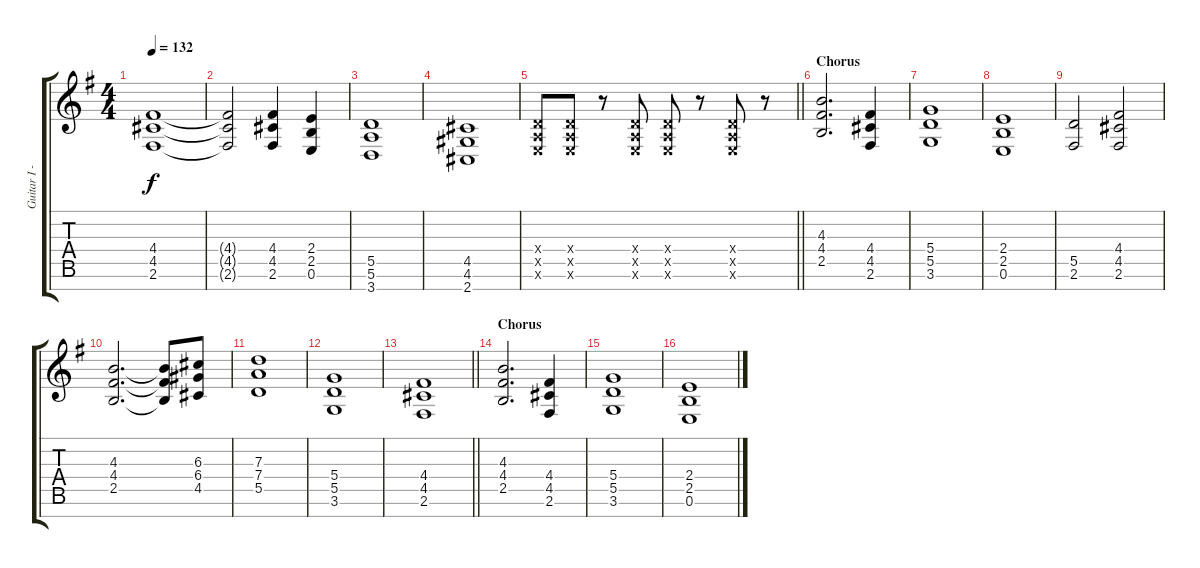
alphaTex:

\track ("Guitar I - Mark Jansen" "Guitar I -") {instrument distortionguitar}
\staff {score tabs}
\tuning (E4 B3 G3 D3 A2 E2 B1) {hide}
\ts (4 4)
\tempo 132
\clef g2
\ks g
(4.4 4.5 2.6).1{dy f} |
(4.4{t} 4.5{t} 2.6{t}).2 (4.4 4.5 2.6).4 (2.4 2.5 0.6).4 |
(5.5 5.6 3.7).1 |
(4.5 4.6 2.7).1 |
\barLineRight lightlight
(0.4{x} 0.5{x} 0.6{x}).8 (0.4{x} 0.5{x} 0.6{x}).8 r.8 (0.4{x} 0.5{x} 0.6{x}).8 (0.4{x} 0.5{x} 0.6{x}).8 r.8 (0.4{x} 0.5{x} 0.6{x}).8 r.8 |
\section ("" "Chorus")
(4.3 4.4 2.5).2{d} (4.4 4.5 2.6).4 |
(5.4 5.5 3.6).1 |
(2.4 2.5 0.6).1 |
(5.5 2.6).2 (4.4 4.5 2.6).2 |
(4.3 4.4 2.5).2{d} (4.3{t} 4.4{t} 2.5{t}).8 (6.3 6.4 4.5).8 |
(7.3 7.4 5.5).1 |
(5.4 5.5 3.6).1 |
\barLineRight lightlight
(4.4 4.5 2.6).1 |
\section ("" "Chorus")
(4.3 4.4 2.5).2{d} (4.4 4.5 2.6).4 |
(5.4 5.5 3.6).1 |
(2.4 2.5 0.6).1
